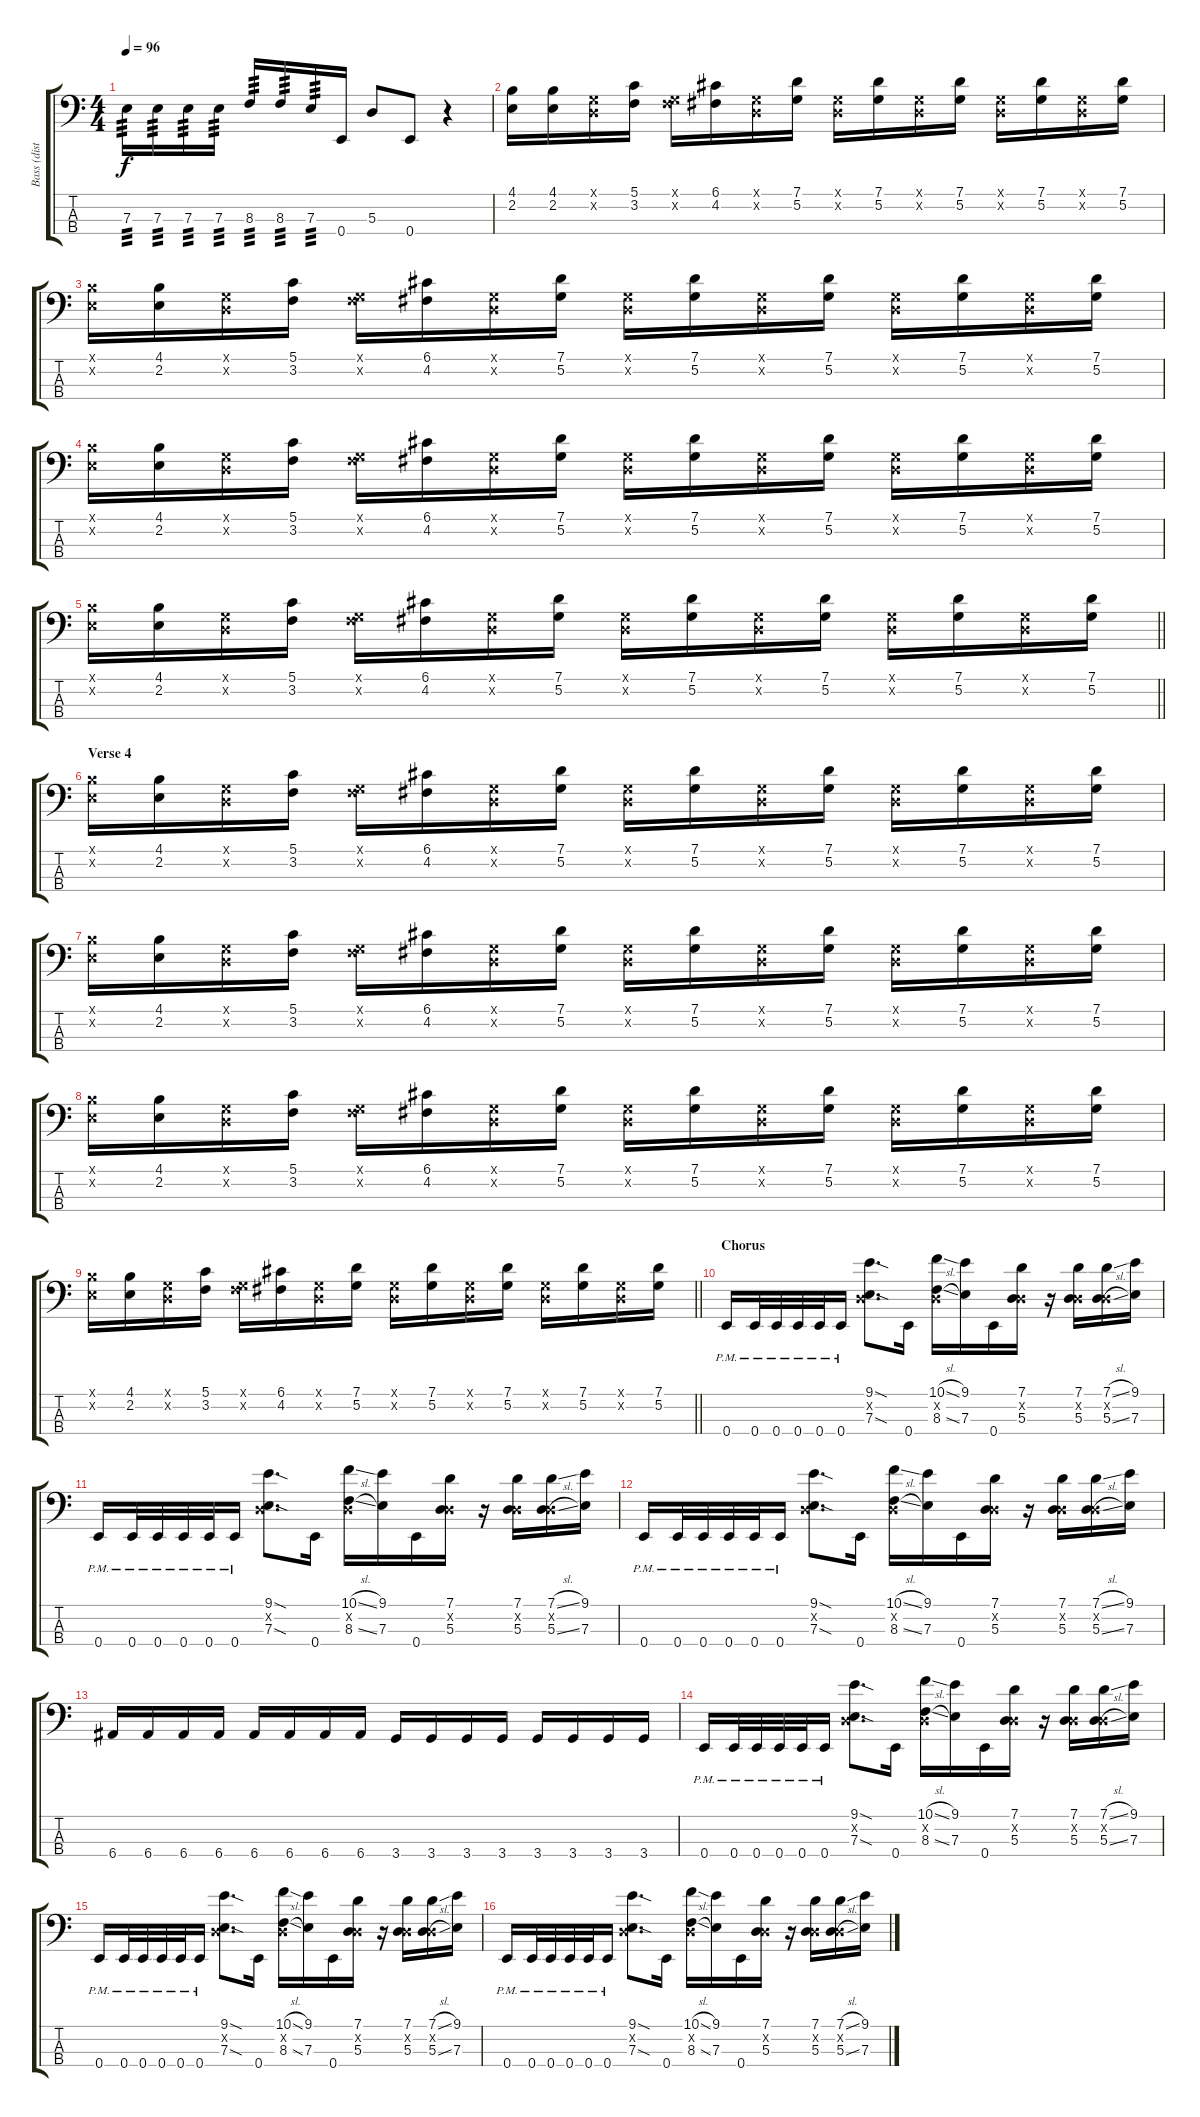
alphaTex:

\track ("Bass (dist.) - Left" "Bass (dist") {instrument distortionguitar}
\staff {score tabs}
\tuning (G2 D2 A1 E1) {hide}
\ts (4 4)
\tempo 96
\clef f4
\ks c
7.3.16{tp 3 dy f} 7.3.16{tp 3} 7.3.16{tp 3} 7.3.16{tp 3} 8.3.16{tp 3} 8.3.16{tp 3} 7.3.16{tp 3} 0.4.16 5.3.8 0.4.8 r.4 |
(4.1 2.2).16 (4.1 2.2).16 (0.1{x} 0.2{x}).16 (5.1 3.2).16 (0.1{x} 3.2{x}).16 (6.1 4.2).16 (0.1{x} 0.2{x}).16 (7.1 5.2).16 (0.1{x} 0.2{x}).16 (7.1 5.2).16 (0.1{x} 0.2{x}).16 (7.1 5.2).16 (0.1{x} 0.2{x}).16 (7.1 5.2).16 (0.1{x} 0.2{x}).16 (7.1 5.2).16 |
(4.1{x} 2.2{x}).16 (4.1 2.2).16 (0.1{x} 0.2{x}).16 (5.1 3.2).16 (0.1{x} 3.2{x}).16 (6.1 4.2).16 (0.1{x} 0.2{x}).16 (7.1 5.2).16 (0.1{x} 0.2{x}).16 (7.1 5.2).16 (0.1{x} 0.2{x}).16 (7.1 5.2).16 (0.1{x} 0.2{x}).16 (7.1 5.2).16 (0.1{x} 0.2{x}).16 (7.1 5.2).16 |
(4.1{x} 2.2{x}).16 (4.1 2.2).16 (0.1{x} 0.2{x}).16 (5.1 3.2).16 (0.1{x} 3.2{x}).16 (6.1 4.2).16 (0.1{x} 0.2{x}).16 (7.1 5.2).16 (0.1{x} 0.2{x}).16 (7.1 5.2).16 (0.1{x} 0.2{x}).16 (7.1 5.2).16 (0.1{x} 0.2{x}).16 (7.1 5.2).16 (0.1{x} 0.2{x}).16 (7.1 5.2).16 |
\barLineRight lightlight
(4.1{x} 2.2{x}).16 (4.1 2.2).16 (0.1{x} 0.2{x}).16 (5.1 3.2).16 (0.1{x} 3.2{x}).16 (6.1 4.2).16 (0.1{x} 0.2{x}).16 (7.1 5.2).16 (0.1{x} 0.2{x}).16 (7.1 5.2).16 (0.1{x} 0.2{x}).16 (7.1 5.2).16 (0.1{x} 0.2{x}).16 (7.1 5.2).16 (0.1{x} 0.2{x}).16 (7.1 5.2).16 |
\section ("" "Verse 4")
(4.1{x} 2.2{x}).16 (4.1 2.2).16 (0.1{x} 0.2{x}).16 (5.1 3.2).16 (0.1{x} 3.2{x}).16 (6.1 4.2).16 (0.1{x} 0.2{x}).16 (7.1 5.2).16 (0.1{x} 0.2{x}).16 (7.1 5.2).16 (0.1{x} 0.2{x}).16 (7.1 5.2).16 (0.1{x} 0.2{x}).16 (7.1 5.2).16 (0.1{x} 0.2{x}).16 (7.1 5.2).16 |
(4.1{x} 2.2{x}).16 (4.1 2.2).16 (0.1{x} 0.2{x}).16 (5.1 3.2).16 (0.1{x} 3.2{x}).16 (6.1 4.2).16 (0.1{x} 0.2{x}).16 (7.1 5.2).16 (0.1{x} 0.2{x}).16 (7.1 5.2).16 (0.1{x} 0.2{x}).16 (7.1 5.2).16 (0.1{x} 0.2{x}).16 (7.1 5.2).16 (0.1{x} 0.2{x}).16 (7.1 5.2).16 |
(4.1{x} 2.2{x}).16 (4.1 2.2).16 (0.1{x} 0.2{x}).16 (5.1 3.2).16 (0.1{x} 3.2{x}).16 (6.1 4.2).16 (0.1{x} 0.2{x}).16 (7.1 5.2).16 (0.1{x} 0.2{x}).16 (7.1 5.2).16 (0.1{x} 0.2{x}).16 (7.1 5.2).16 (0.1{x} 0.2{x}).16 (7.1 5.2).16 (0.1{x} 0.2{x}).16 (7.1 5.2).16 |
\barLineRight lightlight
(4.1{x} 2.2{x}).16 (4.1 2.2).16 (0.1{x} 0.2{x}).16 (5.1 3.2).16 (0.1{x} 3.2{x}).16 (6.1 4.2).16 (0.1{x} 0.2{x}).16 (7.1 5.2).16 (0.1{x} 0.2{x}).16 (7.1 5.2).16 (0.1{x} 0.2{x}).16 (7.1 5.2).16 (0.1{x} 0.2{x}).16 (7.1 5.2).16 (0.1{x} 0.2{x}).16 (7.1 5.2).16 |
\section ("" "Chorus")
0.4{pm}.16 0.4{pm}.32 0.4{pm}.32 0.4{pm}.32 0.4{pm}.32 0.4{pm}.16 (9.1{sod} 0.2{x} 7.3{sod}).8{d} 0.4.16 (10.1{sl} 0.2{x} 8.3{sl}).16 (9.1 7.3).16 0.4.16 (7.1 0.2{x} 5.3).16 r.16 (7.1 0.2{x} 5.3).16 (7.1{sl} 0.2{x} 5.3{sl}).16 (9.1 7.3).16 |
0.4{pm}.16 0.4{pm}.32 0.4{pm}.32 0.4{pm}.32 0.4{pm}.32 0.4{pm}.16 (9.1{sod} 0.2{x} 7.3{sod}).8{d} 0.4.16 (10.1{sl} 0.2{x} 8.3{sl}).16 (9.1 7.3).16 0.4.16 (7.1 0.2{x} 5.3).16 r.16 (7.1 0.2{x} 5.3).16 (7.1{sl} 0.2{x} 5.3{sl}).16 (9.1 7.3).16 |
0.4{pm}.16 0.4{pm}.32 0.4{pm}.32 0.4{pm}.32 0.4{pm}.32 0.4{pm}.16 (9.1{sod} 0.2{x} 7.3{sod}).8{d} 0.4.16 (10.1{sl} 0.2{x} 8.3{sl}).16 (9.1 7.3).16 0.4.16 (7.1 0.2{x} 5.3).16 r.16 (7.1 0.2{x} 5.3).16 (7.1{sl} 0.2{x} 5.3{sl}).16 (9.1 7.3).16 |
6.4.16 6.4.16 6.4.16 6.4.16 6.4.16 6.4.16 6.4.16 6.4.16 3.4.16 3.4.16 3.4.16 3.4.16 3.4.16 3.4.16 3.4.16 3.4.16 |
0.4{pm}.16 0.4{pm}.32 0.4{pm}.32 0.4{pm}.32 0.4{pm}.32 0.4{pm}.16 (9.1{sod} 0.2{x} 7.3{sod}).8{d} 0.4.16 (10.1{sl} 0.2{x} 8.3{sl}).16 (9.1 7.3).16 0.4.16 (7.1 0.2{x} 5.3).16 r.16 (7.1 0.2{x} 5.3).16 (7.1{sl} 0.2{x} 5.3{sl}).16 (9.1 7.3).16 |
0.4{pm}.16 0.4{pm}.32 0.4{pm}.32 0.4{pm}.32 0.4{pm}.32 0.4{pm}.16 (9.1{sod} 0.2{x} 7.3{sod}).8{d} 0.4.16 (10.1{sl} 0.2{x} 8.3{sl}).16 (9.1 7.3).16 0.4.16 (7.1 0.2{x} 5.3).16 r.16 (7.1 0.2{x} 5.3).16 (7.1{sl} 0.2{x} 5.3{sl}).16 (9.1 7.3).16 |
0.4{pm}.16 0.4{pm}.32 0.4{pm}.32 0.4{pm}.32 0.4{pm}.32 0.4{pm}.16 (9.1{sod} 0.2{x} 7.3{sod}).8{d} 0.4.16 (10.1{sl} 0.2{x} 8.3{sl}).16 (9.1 7.3).16 0.4.16 (7.1 0.2{x} 5.3).16 r.16 (7.1 0.2{x} 5.3).16 (7.1{sl} 0.2{x} 5.3{sl}).16 (9.1 7.3).16
